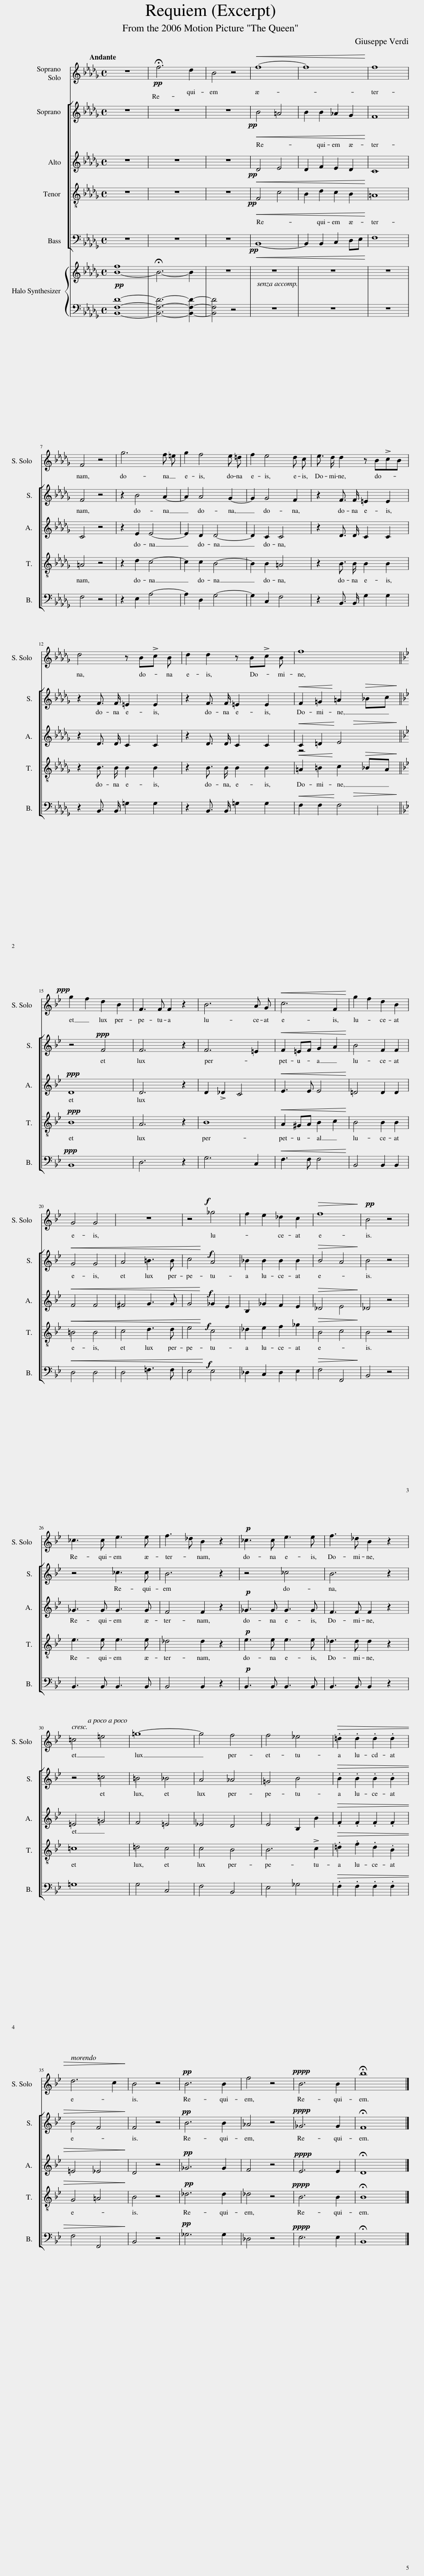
X:1
%%score 1 [ 2 3 4 5 ] { 6 | 7 }
L:1/8
Q:1/4=40
M:4/4
I:linebreak $
K:Db
V:1 treble
V:2 treble
V:3 treble
V:4 treble-8
V:5 bass
V:6 treble
V:7 bass
V:1
 z8 |!pp![Q:1/4=60] !fermata!f6!pp! d2 |!pp! B4 z4 |[Q:1/4=80]!pp!!<(! (f8 |!pp! f8)!<)! | %5
!pp! f8 |$ F4 z4 | g6[Q:1/4=70] f =e |[Q:1/4=80] g2 f4[Q:1/4=70] e =d |[Q:1/4=80] f2 e4[Q:1/4=70] d c | %10
[Q:1/4=80] e3/2 d/ d2 z[Q:1/4=70] B!>!cB |$[Q:1/4=80] d4 z[Q:1/4=70] B!>!c B |[Q:1/4=80] d2 d2 z[Q:1/4=70] B!>!c B |[Q:1/4=60] f8 ||$[K:Bb][Q:1/4=60]!ppp! g2 f2 d2 B2 | %15
[Q:1/4=80] F3 F F2 z2 |!pp! B6 A G |!<(! c6 .F2!<)![Q:1/4=70] |!p! g2 f2[Q:1/4=80] d2 B2 |$ G4 G4 | %20
 z8 | z4!f! _g4 |!>(! f2 e2 _d2 c2!>)! |!mp!!>(! f8!>)! |!pp! B4 z4 |$ %25
 _c3 c e3 e | f3 _d B2 z2 |!p![Q:1/4=70] _c3 c e3 e | f3 _d B2 z2 |$[Q:1/4=80] =c4 =e4 | %30
 =g8- | g4 f4 | f4!mf! _e4 |[Q:1/4=70]!>(! .=d2 .d2 .d2 .d2 |$[Q:1/4=70] d6 c2!>)![Q:1/4=50] | %35
!pp![Q:1/4=40] B4[Q:1/4=70] z4 |[Q:1/4=60]!pp! B6 B2 | f4 z4 |!pppp![Q:1/4=50] B6 B2 |[Q:1/4=40] !fermata!b8 |] %40
V:2
 z8 | z8 |!pp! z8 |!<(! B4 =A4 | B2 B2 _A2 G2!<)! | %5
!pp! F8 |$ F4 z4 | z2 B4 A2- | A2 A4 G2- | G2 G4 F2 | %10
 z2 F3/2 F/ =E2 E2 |$ z2 F3/2 F/ =E2 E2 | z2 F3/2 F/ =E2 E2 |!<(! F2 =G2!<)!!p! =A2!>(! _Bc!>)! ||$[K:Bb] z4!ppp! F4 | %15
 F6 z2 |!pp! F6 =E2 |!<(! F2 =EF G2 A2!<)! |!p! B4 F2 F2 |$!<(! G4 G4 | %20
 A4 =B3 B | c4!<)!!f! A4 | _B2 B2 B2 B2 |!>(! B4 A4!>)! |!pp! B4 z4 |$ %25
 z4 _c3 c | B6 z2 | z4!p! _c4 | B6 z2 |$ z4 =c4 | %30
 =B4 _B4 | A4 _A4 | =G4!mf! B4 |!>(! .B2 .B2 .B2 .B2 |$ B4 F4!>)! | %35
!pp! F4 z4 |!pp! B6 B2 | _A4 z4 |!pppp! _G6 G2 | !fermata!F8 |] %40
V:3
 z8 | z8 |!pp! z8 |!<(! D4 E4 | D2 F2 E2 D2!<)! | %5
!pp! C8 |$ C4 z4 | z2 E2 E4- | E2 D2 D4- | D2 C2 C4 | %10
 z2 D3/2 D/ C2 C2 |$ z2 D3/2 D/ C2 C2 | z2 D3/2 D/ C2 C2 |!<(! C2 =D2!<)!!p! E4 ||$[K:Bb]!ppp! D8 | %15
 D6 z2 |!pp! D2 !>!_D2 C4 |!<(! E3 E E4!<)! |!p! =D4 D2 D2 |$!<(! F4 F4 | %20
 ^F4 G3 G | G4!<)!!f! _G2 E2 | B,2 _G2 F2 E2 |!>(! _D4 E4!>)! |!pp! _D4 z4 |$ %25
 _G3 G G3 G | F4 F2 z2 |!p! _G3 G G3 G | F3 F F2 z2 |$ =E4 =G4 | %30
 F4 =E4 | _E4 D4 | E4!mf! B,2 B2 |!>(! .F2 .F2 .F2 .F2 |$ =E4 _E4!>)! | %35
!pp! D4 z4 |!pp! _G6 G2 | F4 z4 |!pppp! E6 E2 | !fermata!D8 |] %40
V:4
 z8 | z8 |!pp! z8 |!<(! F4 c4 | B2 d2 c2 B2!<)! | %5
!pp! =A8 |$ =A4 z4 | z2 d2 c4- | c2 c2 B4- | B2 B2 =A4 | %10
 z2 B3/2 B/ B2 B2 |$ z2 B3/2 B/ B2 B2 | z2 B3/2 B/ B2 B2 |!<(! =A2 =B2!<)!!p! c2!>(! _BA!>)! ||$[K:Bb]!ppp! B8 | %15
 A6 z2 |!pp! B8 |!<(! A2 ^GA B2 c2!<)! |!p! B4 B2 B2 |$!<(! =B4 B4 | %20
 c4 d3 d | e4!<)!!f! c4 | _d2 e2 f2 _g2 |!>(! B4 c4!>)! |!pp! B4 z4 |$ %25
 e3 e e3 e | _d4 d2 z2 |!p! e3 e e3 e | _d3 d d2 z2 |$ =c8 | %30
 =d4 c4 | c4 B4 | B6!mf! !>!c2 |!>(! .=d2 .f2 .d2 .B2 |$ G4 =A4!>)! | %35
!pp! B4 z4 |!pp! _d6 d2 | _d4 z4 |!pppp! B6 B2 | !fermata!B8 |] %40
V:5
 z8 | z8 |!pp! z8 |!<(! B,,8- | B,,2 B,,2 C,2 D,E,!<)! | %5
!pp! F,8 |$ F,4 z4 | z2 E,2 A,4- | A,2 D,2 G,4- | G,2 C,2 F,4 | %10
 z2 B,,3/2 B,,/ G,2 G,2 |$ z2 B,,3/2 B,,/ =G,2 G,2 | z2 B,,3/2 B,,/ =G,2 G,2 |!<(! F,2 F,2!<)!!p! F,4 ||$[K:Bb]!ppp! B,,8 | %15
 D,6 z2 |!pp! G,6 C,2 |!<(! F,3 F, F,4!<)! |!p! B,,4 B,,2 B,,2 |$!<(! D,4 D,4 | %20
 D,4 =F,3 F, | E,4!<)!!f! E,4 | _D,2 C,2 D,2 E,2 |!>(! F,4 F,,4!>)! |!pp! B,,4 z4 |$ %25
 B,,3 B,, B,,3 B,, | B,,4 B,,2 z2 |!p! B,,3 B,, B,,3 B,, | B,,3 B,, B,,2 z2 |$ =G,8 | %30
 G,4 C,4 | F,4 B,,4 | E,4!mf! _G,4 |!>(! .F,2 .F,2 .F,2 .F,2 |$ F,4 F,,4!>)! | %35
!pp! B,,4 z4 |!pp! _G,6 G,2 | _D,4 z4 |!pppp! E,6 E,2 | !fermata!B,,8 |] %40
V:6
!pp! [B-f]8 | !fermata!B6- B2 | z8 | z8 | z8 | %5
 z8 |$ z8 | z8 | z8 | z8 | %10
 z8 |$ z8 | z8 | z8 ||$[K:Bb] z8 | %15
 z8 | z8 | z8 | z8 |$ z8 | %20
 z8 | z8 | z8 | z8 | z8 |$ %25
 z8 | z8 | z8 | z8 |$ z8 | %30
 z8 | z8 | z8 | z8 |$ z8 | %35
 z8 | z8 | z8 | z8 | z8 |] %40
V:7
 [B,,F,D]8- | [B,,F,D]6- [B,,F,D]2- | [B,,F,D]4 z4 | z8 | z8 | %5
 z8 |$ z8 | z8 | z8 | z8 | %10
 z8 |$ z8 | z8 | z8 ||$[K:Bb] z8 | %15
 z8 | z8 | z8 | z8 |$ z8 | %20
 z8 | z8 | z8 | z8 | z8 |$ %25
 z8 | z8 | z8 | z8 |$ z8 | %30
 z8 | z8 | z8 | z8 |$ z8 | %35
 z8 | z8 | z8 | z8 | z8 |] %40
